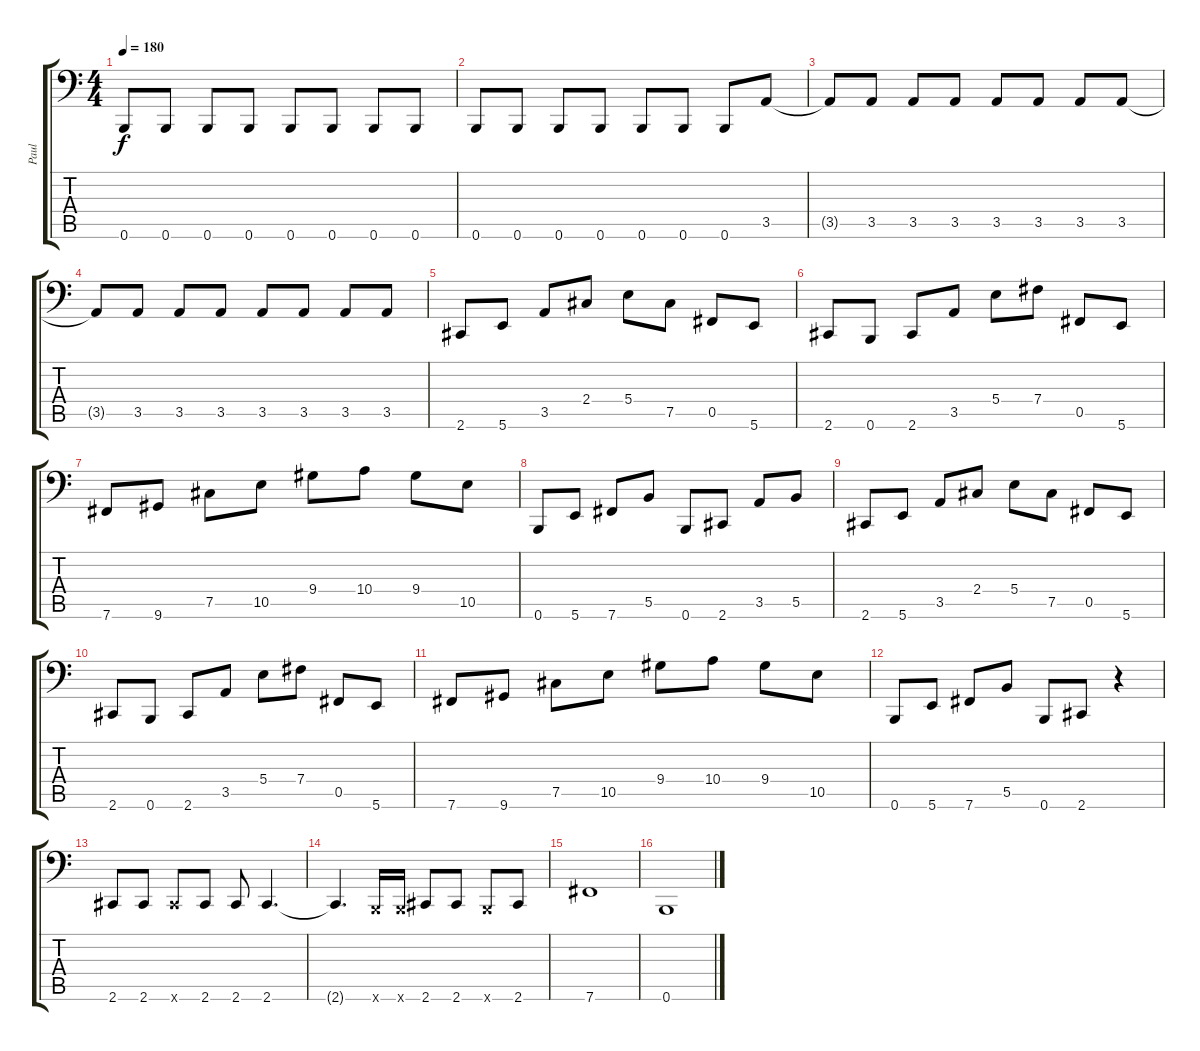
\track ("Paul" "Paul") {instrument electricbasspick}
\staff {score tabs}
\tuning (Db3 Ab2 E2 B1 Gb1 B0) {hide}
\ts (4 4)
\tempo 180
\clef f4
\ks c
0.6{t}.8{dy f} 0.6.8 0.6.8 0.6.8 0.6.8 0.6.8 0.6.8 0.6.8 |
0.6.8 0.6.8 0.6.8 0.6.8 0.6.8 0.6.8 0.6.8 3.5.8 |
3.5{t}.8 3.5.8 3.5.8 3.5.8 3.5.8 3.5.8 3.5.8 3.5.8 |
3.5{t}.8 3.5.8 3.5.8 3.5.8 3.5.8 3.5.8 3.5.8 3.5.8 |
2.6.8 5.6.8 3.5.8 2.4.8 5.4.8 7.5.8 0.5.8 5.6.8 |
2.6.8 0.6.8 2.6.8 3.5.8 5.4.8 7.4.8 0.5.8 5.6.8 |
7.6.8 9.6.8 7.5.8 10.5.8 9.4.8 10.4.8 9.4.8 10.5.8 |
0.6.8 5.6.8 7.6.8 5.5.8 0.6.8 2.6.8 3.5.8 5.5.8 |
2.6.8 5.6.8 3.5.8 2.4.8 5.4.8 7.5.8 0.5.8 5.6.8 |
2.6.8 0.6.8 2.6.8 3.5.8 5.4.8 7.4.8 0.5.8 5.6.8 |
7.6.8 9.6.8 7.5.8 10.5.8 9.4.8 10.4.8 9.4.8 10.5.8 |
0.6.8 5.6.8 7.6.8 5.5.8 0.6.8 2.6.8 r.4 |
2.6.8 2.6.8 2.6{x}.8 2.6.8 2.6.8 2.6.4{d} |
2.6{t}.4{d} 0.6{x}.16 0.6{x}.16 2.6.8 2.6.8 0.6{x}.8 2.6.8 |
7.6.1 |
0.6.1
